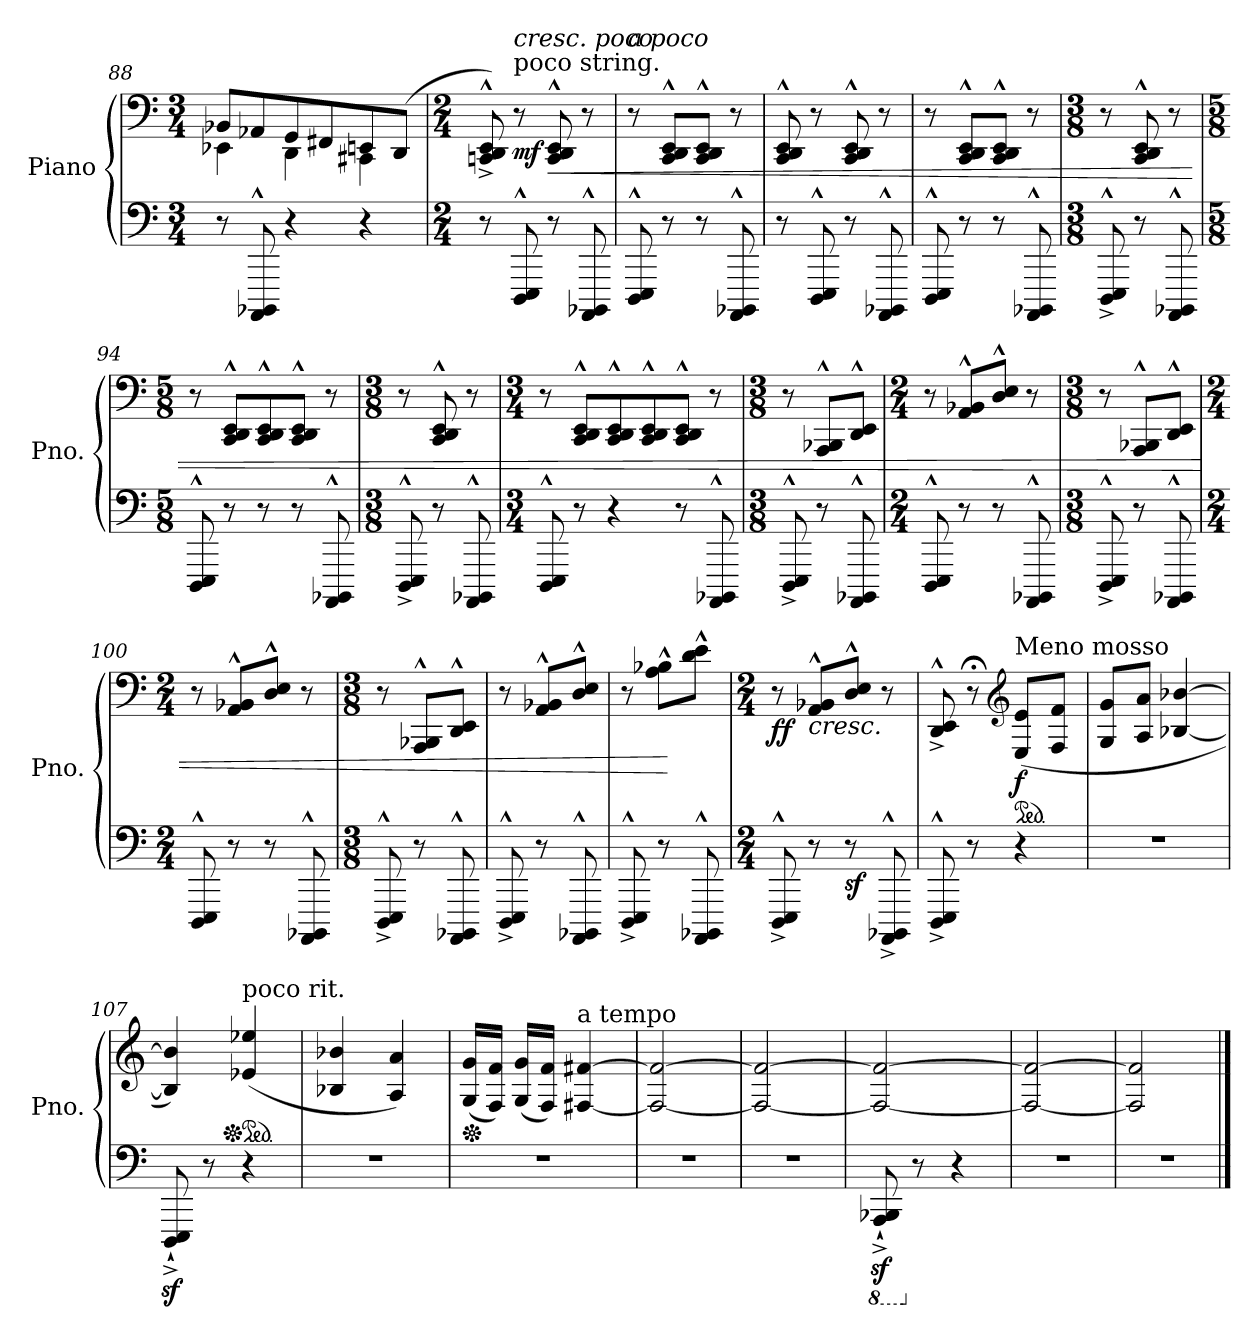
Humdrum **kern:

**kern	**kern	**dynam
*part1	*part1	*part1
*staff2	*staff1	*staff1/2
*I"Piano	*	*
*I'Pno.	*	*
*clefF4	*clefF4	*
*k[]	*k[]	*
*M3/4	*M3/4	*
=88	=88	=88
*	*^	*
8r	8BB-X/L	4EE-X\	.
8AAAA/^^ 8BBBB-X/^^	8AA-X/	.	.
4r	8GG/	4DD\	.
.	8FF#X/	.	.
4r	8EEn/	4CC#X\	.
.	(8DD/J	.	.
*	*v	*v	*
=89	=89	=89
*M2/4	*M2/4	*
8r	8CCn/^^^ 8DD/^^^ 8EE/^^^)	.
*	*MM134	*
!	!LO:TX:a:t=poco string.	!
!	!LO:TX:a:i:t=cresc. poco	!
!	!	!LO:DY:b
8DDD/^^ 8EEE/^^	8r	mf
*	*MM136	*
!	!	!LO:HP:b
8r	8CC/^^ 8DD/^^ 8EE/^^	<
*	*MM138	*
8AAAA/^^ 8BBBB-X/^^	8r	.
!!LO:LB:g=z
=90	=90	=90
*	*MM142	*
!	!LO:TX:a:i:t=a poco	!
8DDD/^^ 8EEE/^^	8r	.
8r	8CC/^^ 8DD/^^ 8EE/^^L	.
8r	8CC/^^ 8DD/^^ 8EE/^^J	.
8AAAA/^^ 8BBBB-X/^^	8r	.
=91	=91	=91
*	*MM144	*
8r	8CC/^^ 8DD/^^ 8EE/^^	.
8DDD/^^ 8EEE/^^	8r	.
8r	8CC/^^ 8DD/^^ 8EE/^^	.
8AAAA/^^ 8BBBB-X/^^	8r	.
=92	=92	=92
*	*MM146	*
8DDD/^^ 8EEE/^^	8r	.
8r	8CC/^^ 8DD/^^ 8EE/^^L	.
8r	8CC/^^ 8DD/^^ 8EE/^^J	.
8AAAA/^^ 8BBBB-X/^^	8r	.
=93	=93	=93
*M3/8	*M3/8	*
*	*MM148	*
8DDD/^^^ 8EEE/^^^	8r	.
8r	8CC/^^ 8DD/^^ 8EE/^^	.
8AAAA/^^ 8BBBB-X/^^	8r	.
=94	=94	=94
*M5/8	*M5/8	*
*	*MM150	*
8DDD/^^ 8EEE/^^	8r	.
8r	8CC/^^ 8DD/^^ 8EE/^^L	.
8r	8CC/^^ 8DD/^^ 8EE/^^	.
8r	8CC/^^ 8DD/^^ 8EE/^^J	.
8AAAA/^^ 8BBBB-X/^^	8r	.
!!LO:LB:g=z
=95	=95	=95
*M3/8	*M3/8	*
*	*MM152	*
8DDD/^^^ 8EEE/^^^	8r	.
8r	8CC/^^ 8DD/^^ 8EE/^^	.
8AAAA/^^ 8BBBB-X/^^	8r	.
=96	=96	=96
*M3/4	*M3/4	*
*	*MM154	*
8DDD/^^ 8EEE/^^	8r	.
8r	8CC/^^ 8DD/^^ 8EE/^^L	.
4r	8CC/^^ 8DD/^^ 8EE/^^	.
.	8CC/^^ 8DD/^^ 8EE/^^	.
8r	8CC/^^ 8DD/^^ 8EE/^^J	.
8AAAA/^^ 8BBBB-X/^^	8r	.
=97	=97	=97
*M3/8	*M3/8	*
*	*MM156	*
8DDD/^^^ 8EEE/^^^	8r	.
8r	8AAA/^^ 8BBB-X/^^L	.
8AAAA/^^ 8BBBB-X/^^	8DD/^^ 8EE/^^J	.
=98	=98	=98
*M2/4	*M2/4	*
*	*MM158	*
8DDD/^^ 8EEE/^^	8r	.
8r	8AA/^^ 8BB-X/^^L	.
8r	8D/^^ 8E/^^J	.
8AAAA/^^ 8BBBB-X/^^	8r	.
=99	=99	=99
*M3/8	*M3/8	*
*	*MM160	*
8DDD/^^^ 8EEE/^^^	8r	.
8r	8AAA/^^ 8BBB-X/^^L	.
8AAAA/^^ 8BBBB-X/^^	8DD/^^ 8EE/^^J	.
!!LO:LB:g=z
=100	=100	=100
*M2/4	*M2/4	*
*	*MM162	*
8DDD/^^ 8EEE/^^	8r	.
8r	8AA/^^ 8BB-X/^^L	.
8r	8D/^^ 8E/^^J	.
8AAAA/^^ 8BBBB-X/^^	8r	.
=101	=101	=101
*M3/8	*M3/8	*
*	*MM164	*
8DDD/^^^ 8EEE/^^^	8r	.
8r	8AAA/^^ 8BBB-X/^^L	.
8AAAA/^^ 8BBBB-X/^^	8DD/^^ 8EE/^^J	.
=102	=102	=102
*	*MM166	*
8DDD/^^^ 8EEE/^^^	8r	.
8r	8AA/^^ 8BB-X/^^L	.
8AAAA/^^ 8BBBB-X/^^	8D/^^ 8E/^^J	.
=103	=103	=103
*	*MM168	*
8DDD/^^^ 8EEE/^^^	8r	.
8r	8A\^^ 8B-X\^^L	.
8AAAA/^^ 8BBBB-X/^^	8d\^^ 8e\^^J	.
.	.	[
=104	=104	=104
*M2/4	*M2/4	*
*	*MM170	*
!	!	!LO:DY:b
8DDD/^^^ 8EEE/^^^	8r	ff
!	!	!LO:HP:b
8r	8AA/^^ 8BB-X/^^L	<
!	!	!LO:DY:b=2
8r	8D/^^ 8E/^^J	sf
8AAAA/^^^ 8BBBB-X/^^^	8r	.
.	.	[
!!LO:LB:g=z
=105	=105	=105
*	*MM172	*
!	!	!LO:DY:b
!	!	!LO:DY:n=1:b
8DDD/^^^ 8EEE/^^^	8DD/^^^ 8EE/^^^	fff other-dynamics
8r	8r;<	.
*	*clefG2	*
*	*ped	*
*	*MM120	*
!	!LO:TX:a:t=Meno mosso	!
!	!	!LO:DY:n=2:b
4r	(8E/ 8e/L	f
.	8F/ 8f/J	.
=106	=106	=106
2r	8G/ 8g/L	.
.	8A/ 8a/J	.
.	[4B-X/ [4b-X/	.
=107	=107	=107
8DDD/z<^` 8EEE/z<^`	4B-/] 4b-/])	.
8r	.	.
*	*Xped	*
*	*ped	*
*	*MM110	*
!	!LO:TX:a:t=poco rit.	!
4r	(4e-X/ 4ee-X/	.
=108	=108	=108
*	*MM100	*
2r	4B-X/ 4b-X/	.
*	*MM90	*
.	4A/ 4a/)	.
=109	=109	=109
*	*Xped	*
*	*MM80	*
2r	(16G/ 16g/LL	.
.	16F/ 16f/JJ)	.
.	(16G/ 16g/LL	.
.	16F/ 16f/JJ)	.
*	*MM120	*
!	!LO:TX:a:t=a tempo	!
.	[4F#X/ [4f#X/	.
=110	=110	=110
2r	2F#/_ 2f#/_	.
=111	=111	=111
2r	2F#/_ 2f#/_	.
=112	=112	=112
*8ba	*	*
8AAAA/z<^` 8BBBB-X/z<^`	2F#/_ 2f#/_	.
*X8ba	*	*
8r	.	.
4r	.	.
=113	=113	=113
2r	2F#/_ 2f#/_	.
=114	=114	=114
2r	2F#/] 2f#/]	.
==	==	==
*-	*-	*-
